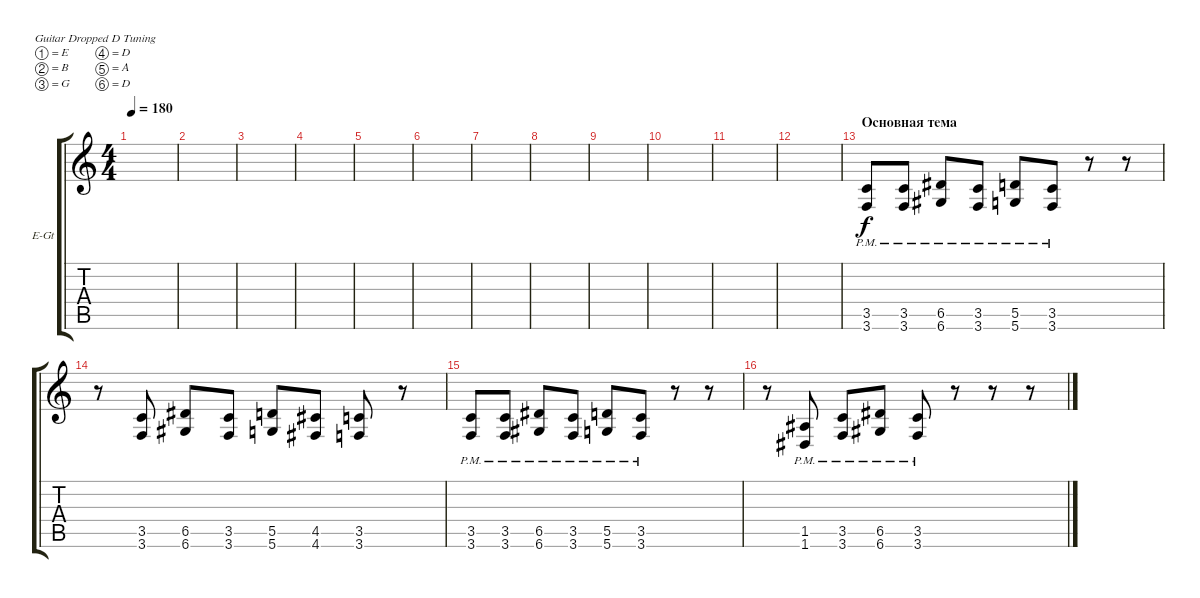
\defaultSystemsLayout 4
\bracketExtendMode groupsimilarinstruments
\firstSystemTrackNameOrientation horizontal
\otherSystemsTrackNameOrientation horizontal
\track ("Левин" "E-Gt") {instrument distortionguitar}
\staff {score tabs}
\tuning (E4 B3 G3 D3 A2 D2)
\ts (4 4)
\tempo 180
\clef g2
\ks c
|
|
|
|
|
|
|
|
|
|
|
|
\section ("" "Основная тема")
(3.6{pm} 3.5).8{dy f} (3.6{pm} 3.5).8 (6.5{pm} 6.6).8 (3.6{pm} 3.5).8 (5.5{pm} 5.6).8 (3.6{pm} 3.5).8 r.8 r.8 |
r.8 (3.6 3.5).8 (6.6 6.5).8 (3.6 3.5).8 (5.6 5.5).8 (4.6 4.5).8 (3.6 3.5).8 r.8 |
(3.6{pm} 3.5).8 (3.6{pm} 3.5).8 (6.5{pm} 6.6).8 (3.6{pm} 3.5).8 (5.5{pm} 5.6).8 (3.6{pm} 3.5).8 r.8 r.8 |
r.8 (1.5{pm} 1.6).8 (3.5{pm} 3.6{pm}).8 (6.5{pm} 6.6).8 (3.6{pm} 3.5).8 r.8 r.8 r.8
